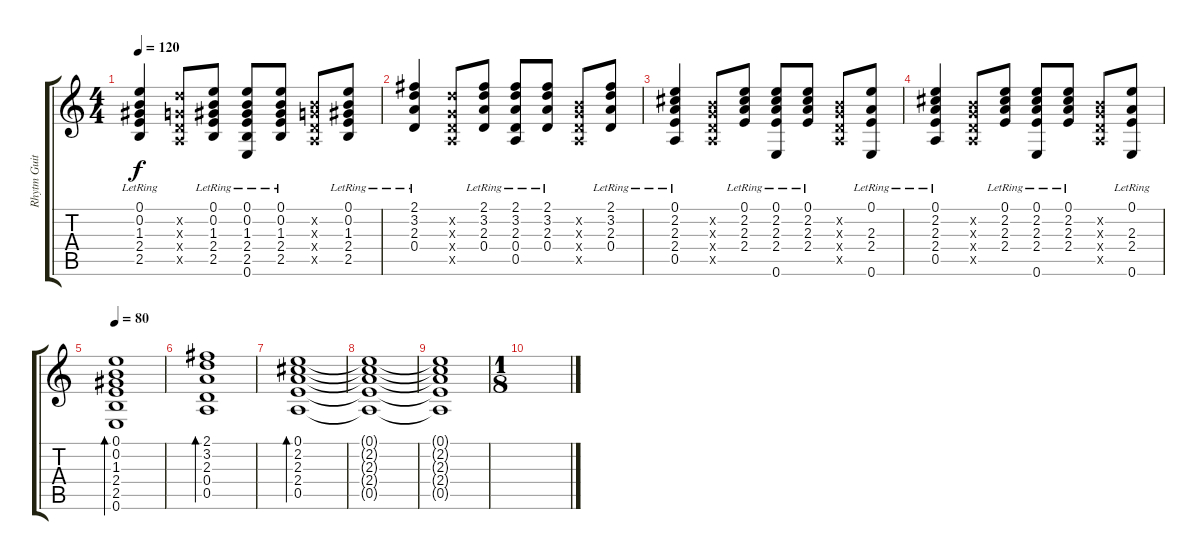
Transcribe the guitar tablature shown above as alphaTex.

\track ("Rhytm Guitar (12str)" "Rhytm Guit") {instrument acousticguitarsteel}
\staff {score tabs}
\tuning (E4 B3 G3 D3 A2 E2) {hide}
\ts (4 4)
\tempo 120
\clef g2
\ks c
(0.1{lr} 0.2{lr} 1.3{lr} 2.4{lr} 2.5).4{dy f} (3.2{x} 0.3{x} 0.4{x} 0.5{x}).8 (0.1 0.2{lr} 1.3 2.4{lr} 2.5).8 (0.1{lr} 0.2{lr} 1.3{lr} 2.4{lr} 2.5 0.6).8 (0.1{lr} 0.2 1.3{lr} 2.4{lr} 2.5).8 (0.2{x} 0.3{x} 0.4{x} 0.5{x}).8 (0.1{lr} 0.2 1.3{lr} 2.4{lr} 2.5).8 |
(2.1{lr} 3.2{lr} 2.3{lr} 0.4{lr}).4 (3.2{x} 0.3{x} 0.4{x} 0.5{x}).8 (2.1 3.2{lr} 2.3 0.4{lr}).8 (2.1{lr} 3.2{lr} 2.3{lr} 0.4{lr} 0.5).8 (2.1{lr} 3.2 2.3{lr} 0.4{lr}).8 (0.2{x} 0.3{x} 0.4{x} 0.5{x}).8 (2.1{lr} 3.2 2.3{lr} 0.4{lr}).8 |
(0.1{lr} 2.2{lr} 2.3{lr} 2.4{lr} 0.5{lr}).4 (0.2{x} 0.3{x} 0.4{x} 0.5{x}).8 (0.1 2.2{lr} 2.3 2.4{lr}).8 (0.1{lr} 2.2{lr} 2.3{lr} 2.4{lr} 0.6{lr}).8 (0.1{lr} 2.2 2.3{lr} 2.4{lr}).8 (0.2{x} 0.3{x} 0.4{x} 0.5{x}).8 (0.1{lr} 2.3{lr} 2.4{lr} 0.6{lr}).8 |
(0.1{lr} 2.2{lr} 2.3{lr} 2.4{lr} 0.5{lr}).4 (0.2{x} 0.3{x} 0.4{x} 0.5{x}).8 (0.1 2.2{lr} 2.3 2.4{lr}).8 (0.1{lr} 2.2{lr} 2.3{lr} 2.4{lr} 0.6{lr}).8 (0.1{lr} 2.2 2.3{lr} 2.4{lr}).8 (0.2{x} 0.3{x} 0.4{x} 0.5{x}).8 (0.1{lr} 2.3{lr} 2.4{lr} 0.6{lr}).8 |
\tempo 80
(0.1 0.2 1.3 2.4 2.5 0.6).1{bd 120} |
(2.1 3.2 2.3 0.4 0.5).1{bd 120} |
(0.1 2.2 2.3 2.4 0.5).1{bd 120} |
(0.1{t} 2.2{t} 2.3{t} 2.4{t} 0.5{t}).1 |
(0.1{t} 2.2{t} 2.3{t} 2.4{t} 0.5{t}).1 |
\ts (1 8)
